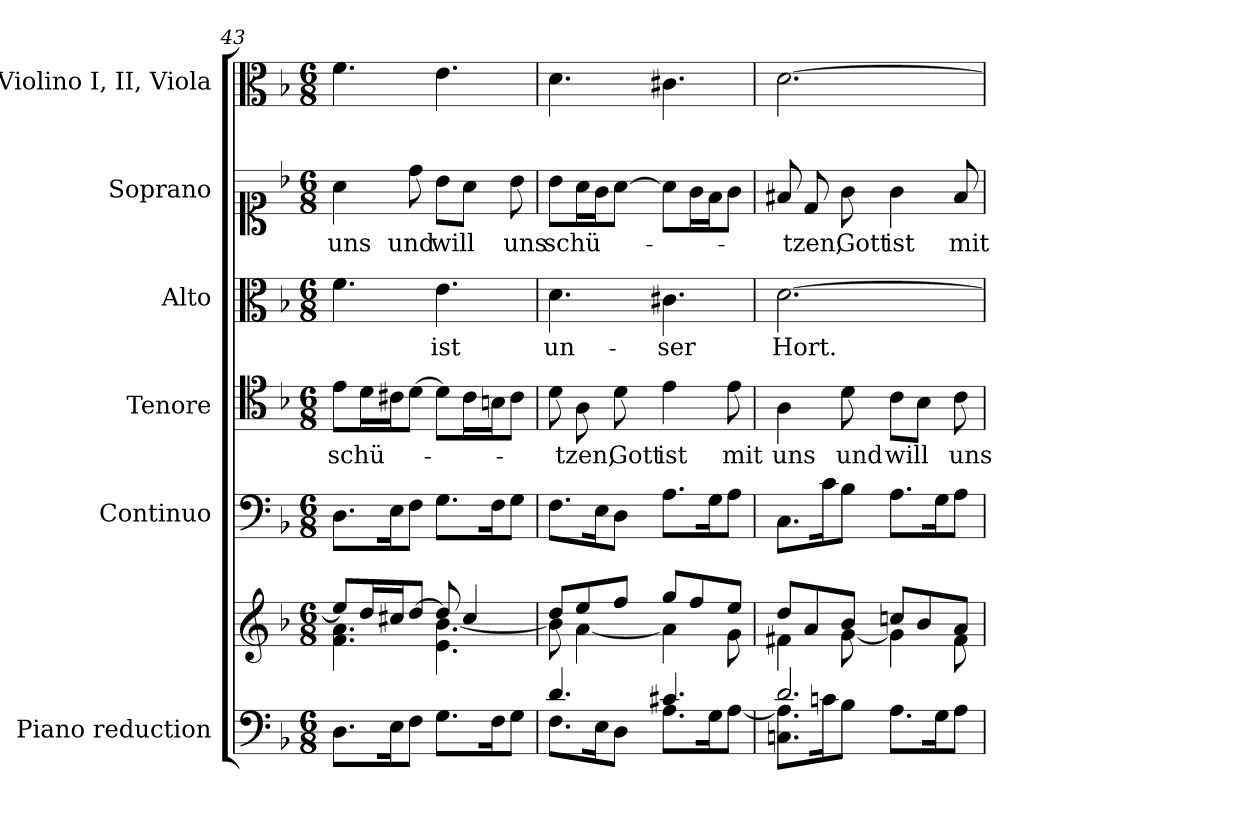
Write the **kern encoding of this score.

**kern	**kern	**kern	**kern	**text	**kern	**text	**kern	**text	**kern
*part6	*part6	*part5	*part4	*part4	*part3	*part3	*part2	*part2	*part1
*staff7	*staff6	*staff5	*staff4	*staff4	*staff3	*staff3	*staff2	*staff2	*staff1
*I"Piano reduction	*	*I"Continuo	*I"Tenore	*	*I"Alto	*	*I"Soprano	*	*I"Violino I, II, Viola
*I'Pno	*	*	*	*	*	*	*	*	*I'Vln
*clefF4	*clefG2	*clefF4	*clefC4	*	*clefC3	*	*clefC1	*	*clefC3
*k[b-]	*k[b-]	*k[b-]	*k[b-]	*	*k[b-]	*	*k[b-]	*	*k[b-]
*M6/8	*M6/8	*M6/8	*M6/8	*	*M6/8	*	*M6/8	*	*M6/8
=43	=43	=43	=43	=43	=43	=43	=43	=43	=43
*	*^	*	*	*	*	*	*	*	*
!	!	!	!	!	!LO:LY:b	!	!	!	!LO:LY:b	!
8.D\L	8ee/L]	4.f\ 4.a\	8.D\L	8e\L	schü-	4.f\	.	4a\	uns	4.f\
.	16dd/L	.	.	16d\L	.	.	.	.	.	.
16E\K	16cc#X/J	.	16E\K	16c#X\J	.	.	.	.	.	.
!	!	!	!	!	!	!	!	!	!LO:LY:b	!
8F\J	[8dd/J	.	8F\J	[8d\J	.	.	.	8dd\	und	.
!	!	!	!	!	!	!	!LO:LY:b	!	!LO:LY:b	!
8.G\L	8dd/]	4.e\ [4.b-\	8.G\L	8d\L]	.	4.e\	ist	8b-\L	will	4.e\
.	4cc#/	.	.	16c#\L	.	.	.	8a\J	.	.
16F\K	.	.	16F\K	16Bn\J	.	.	.	.	.	.
!	!	!	!	!	!	!	!	!	!LO:LY:b	!
8G\J	.	.	8G\J	8c#\J	.	.	.	8b-\	uns	.
!!LO:LB:g=z
=44	=44	=44	=44	=44	=44	=44	=44	=44	=44	=44
*^	*	*	*	*	*	*	*	*	*	*
!	!	!	!	!	!	!	!	!LO:LY:b	!	!LO:LY:b	!
4.d/	8.F\L	8dd/L	8b-\]	8.F\L	8d\	.	4.d\	un-	8b-\L	schü-	4.d\
!	!	!	!	!	!	!LO:LY:b	!	!	!	!	!
.	.	8ee/	[4a\	.	8A\	-tzen,	.	.	16a\L	.	.
.	16E\K	.	.	16E\K	.	.	.	.	16g\J	.	.
!	!	!	!	!	!	!LO:LY:b	!	!	!	!	!
.	8D\J	8ff/J	.	8D\J	8d\	Gott	.	.	[8a\J	.	.
!	!	!	!	!	!	!LO:LY:b	!	!LO:LY:b	!	!	!
4.c#X/	8.A\L	8gg/L	4a\]	8.A\L	4e\	ist	4.c#X\	-ser	8a\L]	.	4.c#X\
.	.	8ff/	.	.	.	.	.	.	16g\L	.	.
.	16G\K	.	.	16G\K	.	.	.	.	16f\J	.	.
!	!	!	!	!	!	!LO:LY:b	!	!	!	!	!
.	[8A\J	8ee/J	8g\	8A\J	8e\	mit	.	.	8g\J	.	.
=45	=45	=45	=45	=45	=45	=45	=45	=45	=45	=45	=45
!	!	!	!	!	!	!LO:LY:b	!	!LO:LY:b	!	!	!
2.d/	8.Cn\ 8.A\]L	8dd/L	4f#X\	8.C\L	4A\	uns	[2.d\	Hort.	8f#X/	.	[2.d\
!	!	!	!	!	!	!	!	!	!	!LO:LY:b	!
.	.	8a/	.	.	.	.	.	.	8d/	-tzen,	.
.	16cn\K	.	.	16c\K	.	.	.	.	.	.	.
!	!	!	!	!	!	!LO:LY:b	!	!	!	!LO:LY:b	!
.	8B-\J	8b-/J	[8g\	8B-\J	8d\	und	.	.	8g\	Gott	.
!	!	!	!	!	!	!LO:LY:b	!	!	!	!LO:LY:b	!
.	8.A\L	8ccn/L	4g\]	8.A\L	8c\L	will	.	.	4g\	ist	.
.	.	8b-/	.	.	8B-\J	.	.	.	.	.	.
.	16G\K	.	.	16G\K	.	.	.	.	.	.	.
!	!	!	!	!	!	!LO:LY:b	!	!	!	!LO:LY:b	!
.	8A\J	8a/J	8f#\	8A\J	8c\	uns	.	.	8f#/	mit	.
*v	*v	*	*	*	*	*	*	*	*	*	*
*	*v	*v	*	*	*	*	*	*	*	*
=	=	=	=	=	=	=	=	=	=
*-	*-	*-	*-	*-	*-	*-	*-	*-	*-
